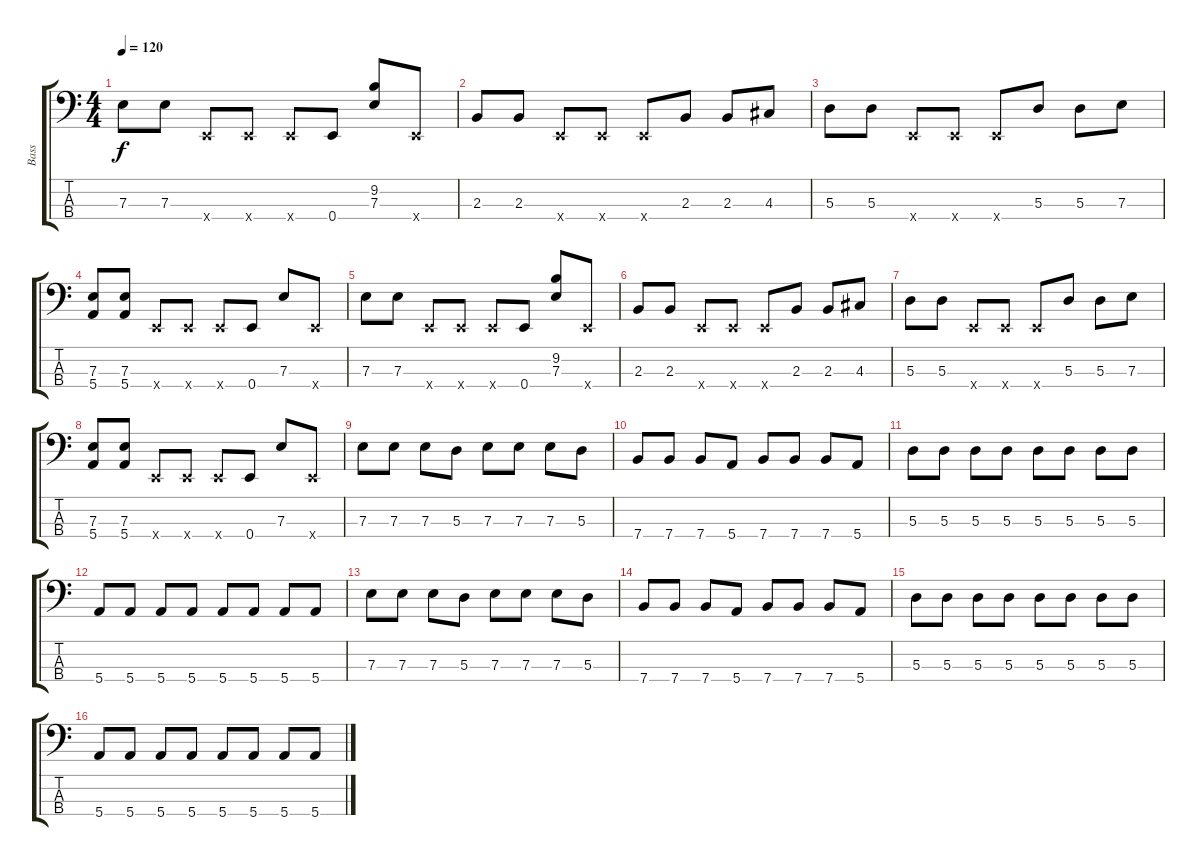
\track ("Bass" "Bass") {instrument electricbassfinger}
\staff {score tabs}
\tuning (G2 D2 A1 E1) {hide}
\ts (4 4)
\tempo 120
\clef f4
\ks c
7.3.8{dy f} 7.3.8 0.4{x}.8 0.4{x}.8 0.4{x}.8 0.4.8 (9.2 7.3).8 0.4{x}.8 |
2.3.8 2.3.8 0.4{x}.8 0.4{x}.8 0.4{x}.8 2.3.8 2.3.8 4.3.8 |
5.3.8 5.3.8 0.4{x}.8 0.4{x}.8 0.4{x}.8 5.3.8 5.3.8 7.3.8 |
(7.3 5.4).8 (7.3 5.4).8 0.4{x}.8 0.4{x}.8 0.4{x}.8 0.4.8 7.3.8 0.4{x}.8 |
7.3.8 7.3.8 0.4{x}.8 0.4{x}.8 0.4{x}.8 0.4.8 (9.2 7.3).8 0.4{x}.8 |
2.3.8 2.3.8 0.4{x}.8 0.4{x}.8 0.4{x}.8 2.3.8 2.3.8 4.3.8 |
5.3.8 5.3.8 0.4{x}.8 0.4{x}.8 0.4{x}.8 5.3.8 5.3.8 7.3.8 |
(7.3 5.4).8 (7.3 5.4).8 0.4{x}.8 0.4{x}.8 0.4{x}.8 0.4.8 7.3.8 0.4{x}.8 |
7.3.8 7.3.8 7.3.8 5.3.8 7.3.8 7.3.8 7.3.8 5.3.8 |
7.4.8 7.4.8 7.4.8 5.4.8 7.4.8 7.4.8 7.4.8 5.4.8 |
5.3.8 5.3.8 5.3.8 5.3.8 5.3.8 5.3.8 5.3.8 5.3.8 |
5.4.8 5.4.8 5.4.8 5.4.8 5.4.8 5.4.8 5.4.8 5.4.8 |
7.3.8 7.3.8 7.3.8 5.3.8 7.3.8 7.3.8 7.3.8 5.3.8 |
7.4.8 7.4.8 7.4.8 5.4.8 7.4.8 7.4.8 7.4.8 5.4.8 |
5.3.8 5.3.8 5.3.8 5.3.8 5.3.8 5.3.8 5.3.8 5.3.8 |
5.4.8 5.4.8 5.4.8 5.4.8 5.4.8 5.4.8 5.4.8 5.4.8
